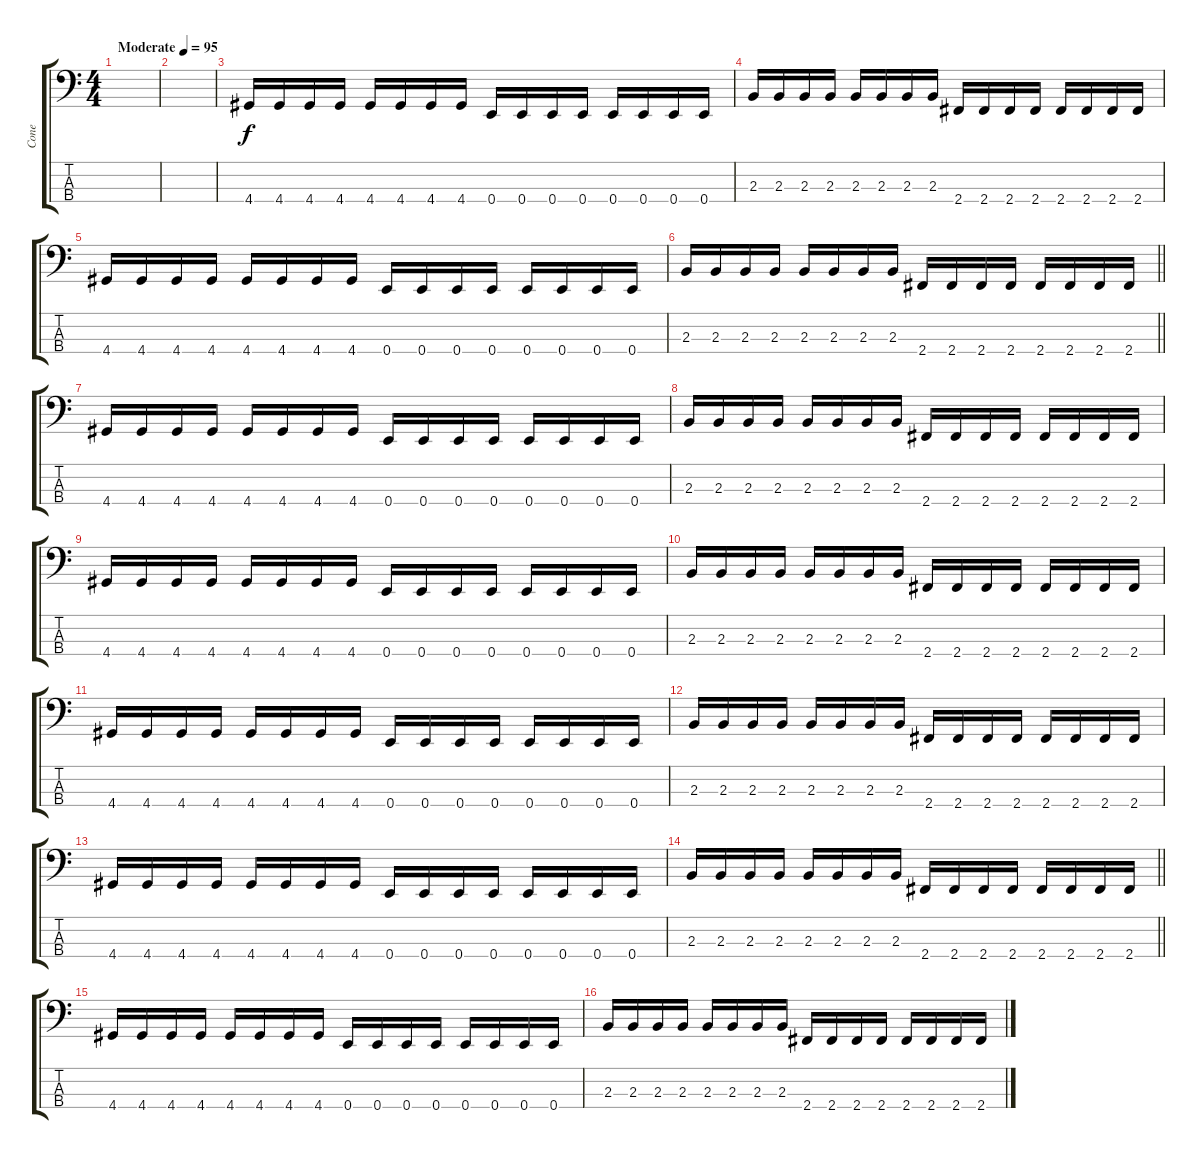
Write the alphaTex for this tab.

\track ("Cone" "Cone") {instrument electricbassfinger}
\staff {score tabs}
\tuning (G2 D2 A1 E1) {hide}
\ts (4 4)
\tempo (95 "Moderate")
\clef f4
\ks c
|
|
4.4.16 4.4.16 4.4.16 4.4.16 4.4.16 4.4.16 4.4.16 4.4.16 0.4.16 0.4.16 0.4.16 0.4.16 0.4.16 0.4.16 0.4.16 0.4.16 |
2.3.16 2.3.16 2.3.16 2.3.16 2.3.16 2.3.16 2.3.16 2.3.16 2.4.16 2.4.16 2.4.16 2.4.16 2.4.16 2.4.16 2.4.16 2.4.16 |
4.4.16 4.4.16 4.4.16 4.4.16 4.4.16 4.4.16 4.4.16 4.4.16 0.4.16 0.4.16 0.4.16 0.4.16 0.4.16 0.4.16 0.4.16 0.4.16 |
\barLineRight lightlight
2.3.16 2.3.16 2.3.16 2.3.16 2.3.16 2.3.16 2.3.16 2.3.16 2.4.16 2.4.16 2.4.16 2.4.16 2.4.16 2.4.16 2.4.16 2.4.16 |
4.4.16 4.4.16 4.4.16 4.4.16 4.4.16 4.4.16 4.4.16 4.4.16 0.4.16 0.4.16 0.4.16 0.4.16 0.4.16 0.4.16 0.4.16 0.4.16 |
2.3.16 2.3.16 2.3.16 2.3.16 2.3.16 2.3.16 2.3.16 2.3.16 2.4.16 2.4.16 2.4.16 2.4.16 2.4.16 2.4.16 2.4.16 2.4.16 |
4.4.16 4.4.16 4.4.16 4.4.16 4.4.16 4.4.16 4.4.16 4.4.16 0.4.16 0.4.16 0.4.16 0.4.16 0.4.16 0.4.16 0.4.16 0.4.16 |
2.3.16 2.3.16 2.3.16 2.3.16 2.3.16 2.3.16 2.3.16 2.3.16 2.4.16 2.4.16 2.4.16 2.4.16 2.4.16 2.4.16 2.4.16 2.4.16 |
4.4.16 4.4.16 4.4.16 4.4.16 4.4.16 4.4.16 4.4.16 4.4.16 0.4.16 0.4.16 0.4.16 0.4.16 0.4.16 0.4.16 0.4.16 0.4.16 |
2.3.16 2.3.16 2.3.16 2.3.16 2.3.16 2.3.16 2.3.16 2.3.16 2.4.16 2.4.16 2.4.16 2.4.16 2.4.16 2.4.16 2.4.16 2.4.16 |
4.4.16 4.4.16 4.4.16 4.4.16 4.4.16 4.4.16 4.4.16 4.4.16 0.4.16 0.4.16 0.4.16 0.4.16 0.4.16 0.4.16 0.4.16 0.4.16 |
\barLineRight lightlight
2.3.16 2.3.16 2.3.16 2.3.16 2.3.16 2.3.16 2.3.16 2.3.16 2.4.16 2.4.16 2.4.16 2.4.16 2.4.16 2.4.16 2.4.16 2.4.16 |
4.4.16 4.4.16 4.4.16 4.4.16 4.4.16 4.4.16 4.4.16 4.4.16 0.4.16 0.4.16 0.4.16 0.4.16 0.4.16 0.4.16 0.4.16 0.4.16 |
2.3.16 2.3.16 2.3.16 2.3.16 2.3.16 2.3.16 2.3.16 2.3.16 2.4.16 2.4.16 2.4.16 2.4.16 2.4.16 2.4.16 2.4.16 2.4.16
